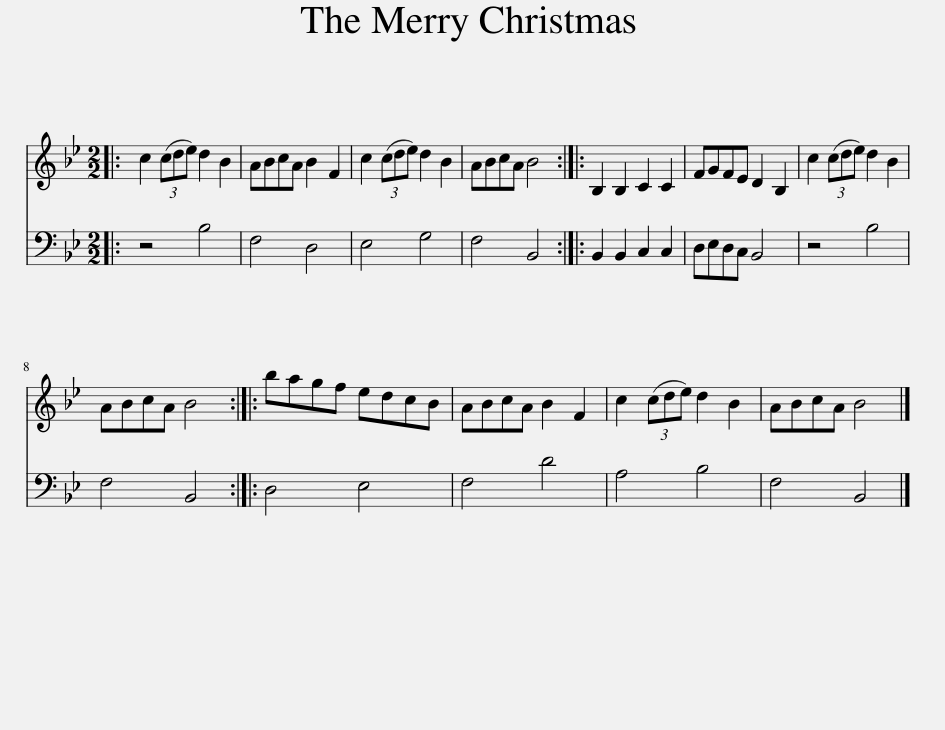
X:1
%%score 1 2
L:1/8
M:2/2
I:linebreak $
K:Bb
V:1 treble
V:2 bass
V:1
|: c2 (3(cde) d2 B2 | ABcA B2 F2 | c2 (3(cde) d2 B2 | ABcA B4 :: B,2 B,2 C2 C2 | %5
 FGFE D2 B,2 | c2 (3(cde) d2 B2 |$ ABcA B4 :: bagf edcB | ABcA B2 F2 | %10
 c2 (3(cde) d2 B2 | ABcA B4 |] %12
V:2
|: z4 B,4 | F,4 D,4 | E,4 G,4 | F,4 B,,4 :: B,,2 B,,2 C,2 C,2 | %5
 D,E,D,C, B,,4 | z4 B,4 |$ F,4 B,,4 :: D,4 E,4 | F,4 D4 | %10
 A,4 B,4 | F,4 B,,4 |] %12
